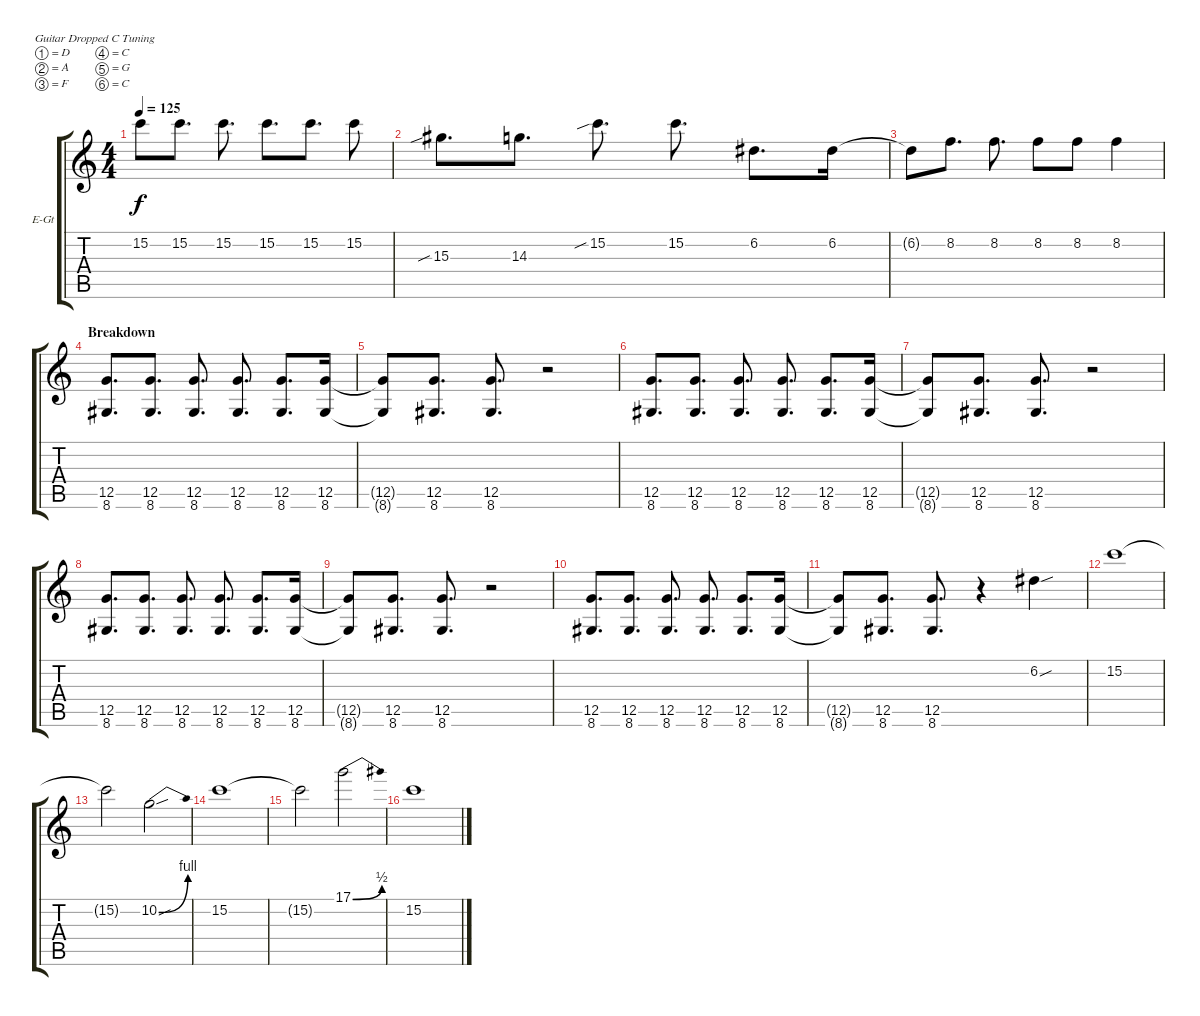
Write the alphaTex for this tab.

\defaultSystemsLayout 4
\bracketExtendMode groupsimilarinstruments
\firstSystemTrackNameOrientation horizontal
\otherSystemsTrackNameOrientation horizontal
\track ("Jack" "E-Gt") {instrument distortionguitar}
\staff {score tabs}
\tuning (D4 A3 F3 C3 G2 C2)
\ts (4 4)
\tempo 125
\clef g2
\ks c
15.2{t}.8{dy f} 15.2.8{d} 15.2.8{d} 15.2.8{d} 15.2.8{d} 15.2.8 |
15.3{sib}.8{d} 14.3.8{d} 15.2{sib}.8{d} 15.2.8{d} 6.2.8{d} 6.2.16 |
6.2{t}.8 8.2.8{d} 8.2.8{d} 8.2.8 8.2.8 8.2.4 |
\section ("" "Breakdown")
(8.6 12.5).8{d} (8.6 12.5).8{d} (8.6 12.5).8{d} (8.6 12.5).8{d} (8.6 12.5).8{d} (8.6 12.5).16 |
(8.6{t} 12.5{t}).8 (8.6 12.5).8{d} (8.6 12.5).8{d} r.2 |
(8.6 12.5).8{d} (8.6 12.5).8{d} (8.6 12.5).8{d} (8.6 12.5).8{d} (8.6 12.5).8{d} (8.6 12.5).16 |
(8.6{t} 12.5{t}).8 (8.6 12.5).8{d} (8.6 12.5).8{d} r.2 |
(8.6 12.5).8{d} (8.6 12.5).8{d} (8.6 12.5).8{d} (8.6 12.5).8{d} (8.6 12.5).8{d} (8.6 12.5).16 |
(8.6{t} 12.5{t}).8 (8.6 12.5).8{d} (8.6 12.5).8{d} r.2 |
(8.6 12.5).8{d} (8.6 12.5).8{d} (8.6 12.5).8{d} (8.6 12.5).8{d} (8.6 12.5).8{d} (8.6 12.5).16 |
(8.6{t} 12.5{t}).8 (8.6 12.5).8{d} (8.6 12.5).8{d} r.4 6.2{sou}.4 |
15.2.1 |
15.2{t}.2 10.2{be (bend 0 0 60 4) sou}.2 |
15.2.1 |
15.2{t}.2 17.1{be (bend 0 0 60 2)}.2 |
15.2.1
